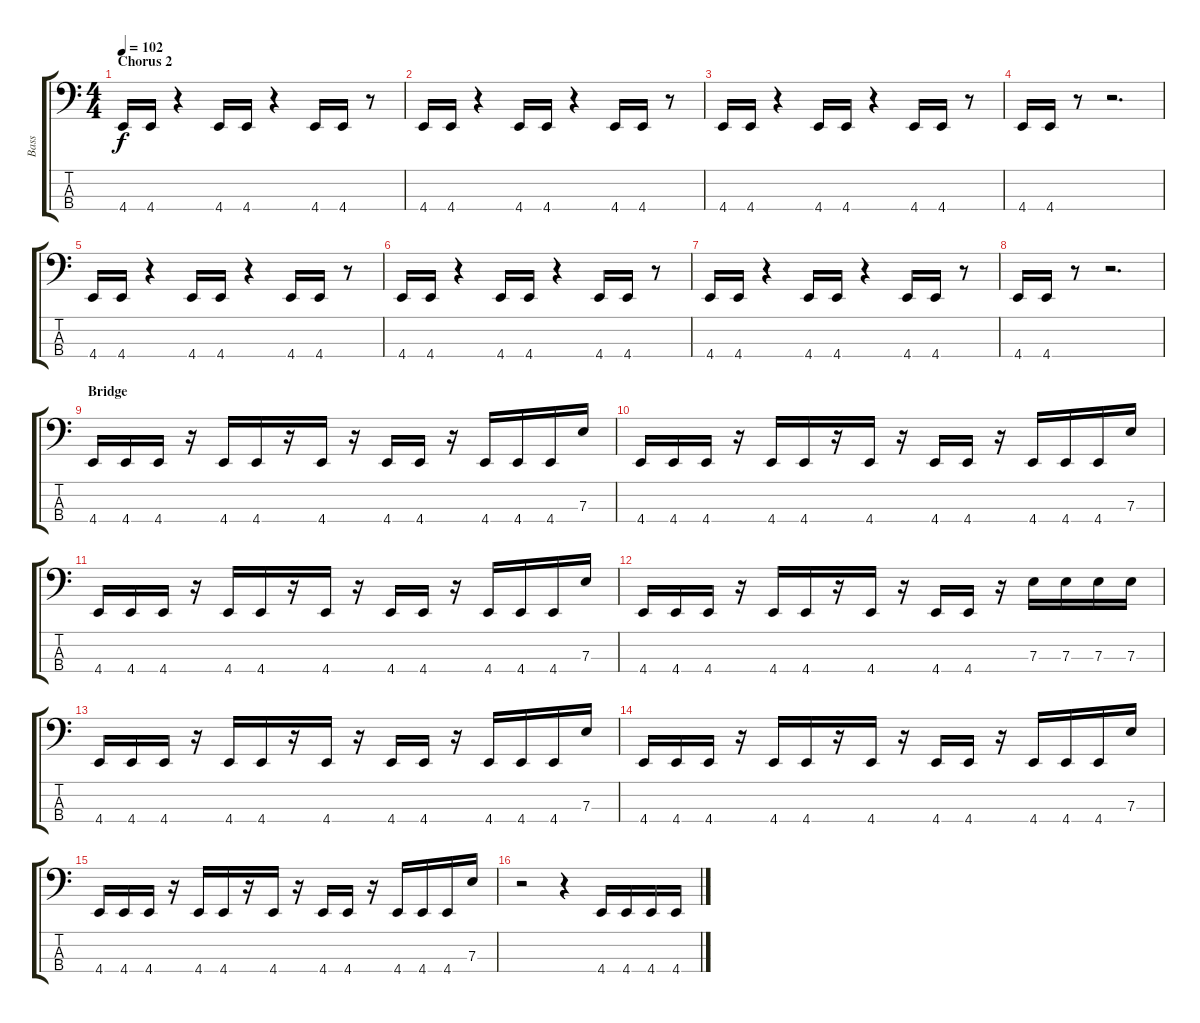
\track ("Bass" "Bass") {instrument electricbasspick}
\staff {score tabs}
\tuning (G2 D2 A1 C1) {hide}
\ts (4 4)
\section ("" "Chorus 2")
\tempo 102
\clef f4
\ks c
4.4.16{dy f} 4.4.16 r.4 4.4.16 4.4.16 r.4 4.4.16 4.4.16 r.8 |
4.4.16 4.4.16 r.4 4.4.16 4.4.16 r.4 4.4.16 4.4.16 r.8 |
4.4.16 4.4.16 r.4 4.4.16 4.4.16 r.4 4.4.16 4.4.16 r.8 |
4.4.16 4.4.16 r.8 r.2{d} |
4.4.16 4.4.16 r.4 4.4.16 4.4.16 r.4 4.4.16 4.4.16 r.8 |
4.4.16 4.4.16 r.4 4.4.16 4.4.16 r.4 4.4.16 4.4.16 r.8 |
4.4.16 4.4.16 r.4 4.4.16 4.4.16 r.4 4.4.16 4.4.16 r.8 |
4.4.16 4.4.16 r.8 r.2{d} |
\section ("" "Bridge")
4.4.16 4.4.16 4.4.16 r.16 4.4.16 4.4.16 r.16 4.4.16 r.16 4.4.16 4.4.16 r.16 4.4.16 4.4.16 4.4.16 7.3.16 |
4.4.16 4.4.16 4.4.16 r.16 4.4.16 4.4.16 r.16 4.4.16 r.16 4.4.16 4.4.16 r.16 4.4.16 4.4.16 4.4.16 7.3.16 |
4.4.16 4.4.16 4.4.16 r.16 4.4.16 4.4.16 r.16 4.4.16 r.16 4.4.16 4.4.16 r.16 4.4.16 4.4.16 4.4.16 7.3.16 |
4.4.16 4.4.16 4.4.16 r.16 4.4.16 4.4.16 r.16 4.4.16 r.16 4.4.16 4.4.16 r.16 7.3.16 7.3.16 7.3.16 7.3.16 |
4.4.16 4.4.16 4.4.16 r.16 4.4.16 4.4.16 r.16 4.4.16 r.16 4.4.16 4.4.16 r.16 4.4.16 4.4.16 4.4.16 7.3.16 |
4.4.16 4.4.16 4.4.16 r.16 4.4.16 4.4.16 r.16 4.4.16 r.16 4.4.16 4.4.16 r.16 4.4.16 4.4.16 4.4.16 7.3.16 |
4.4.16 4.4.16 4.4.16 r.16 4.4.16 4.4.16 r.16 4.4.16 r.16 4.4.16 4.4.16 r.16 4.4.16 4.4.16 4.4.16 7.3.16 |
r.2 r.4 4.4.16 4.4.16 4.4.16 4.4.16
